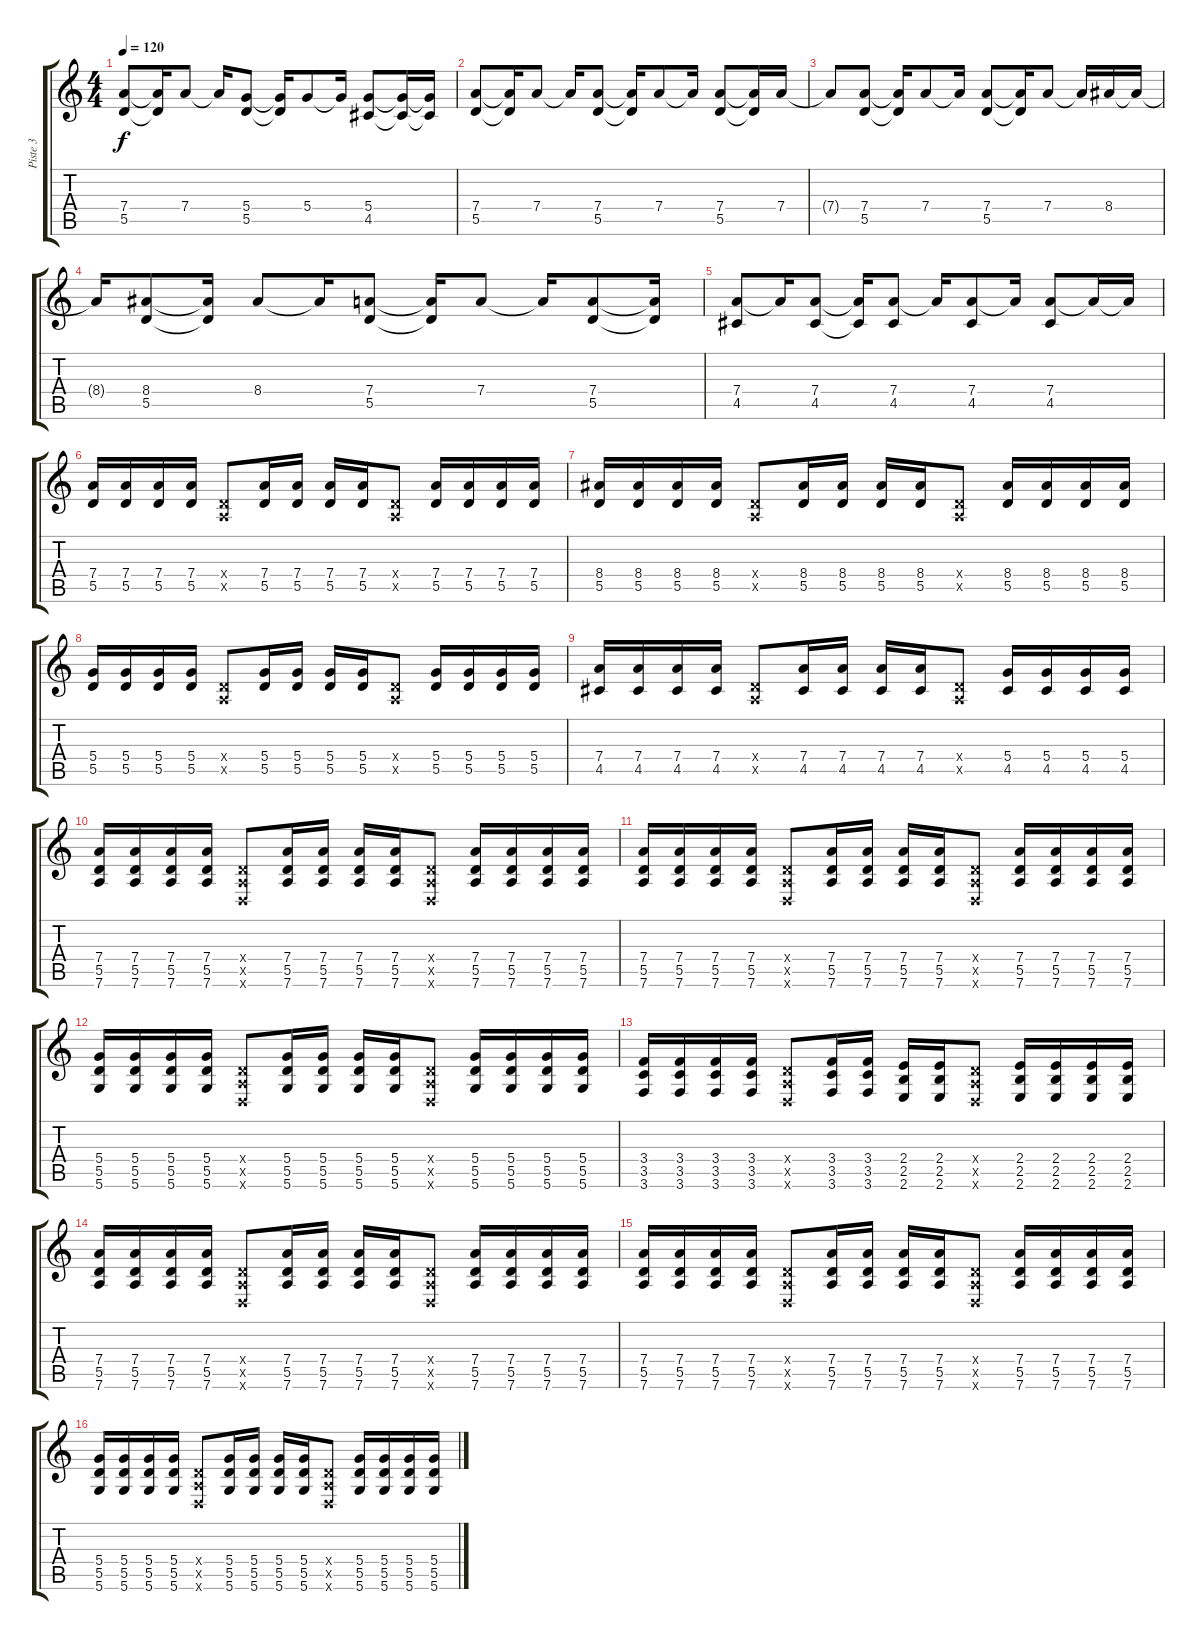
\track ("Piste 3" "Piste 3") {instrument electricguitarjazz}
\staff {score tabs}
\tuning (E4 B3 G3 D3 A2 D2) {hide}
\ts (4 4)
\tempo 120
\clef g2
\ks c
(7.4 5.5).8{dy f} (7.4{t} 5.5{t}).16 7.4.8 7.4{t}.16 (5.4 5.5).8 (5.4{t} 5.5{t}).16 5.4.8 5.4{t}.16 (5.4 4.5).8 (5.4{t} 4.5{t}).16 (5.4{t} 4.5{t}).16 |
(7.4 5.5).8 (7.4{t} 5.5{t}).16 7.4.8 7.4{t}.16 (7.4 5.5).8 (7.4{t} 5.5{t}).16 7.4.8 7.4{t}.16 (7.4 5.5).8 (7.4{t} 5.5{t}).16 7.4.16 |
7.4{t}.8 (7.4 5.5).8 (7.4{t} 5.5{t}).16 7.4.8 7.4{t}.16 (7.4 5.5).8 (7.4{t} 5.5{t}).16 7.4.8 7.4{t}.16 8.4.16 8.4{t}.16 |
8.4{t}.16 (8.4 5.5).8 (8.4{t} 5.5{t}).16 8.4.8 8.4{t}.16 (7.4 5.5).8 (7.4{t} 5.5{t}).16 7.4.8 7.4{t}.16 (7.4 5.5).8 (7.4{t} 5.5{t}).16 |
(7.4 4.5).8 7.4{t}.16 (7.4 4.5).8 (7.4{t} 4.5{t}).16 (7.4 4.5).8 7.4{t}.16 (7.4 4.5).8 7.4{t}.16 (7.4 4.5).8 7.4{t}.16 7.4{t}.16 |
(7.4 5.5).16{volume 8 balance 8 instrument overdrivenguitar} (7.4 5.5).16 (7.4 5.5).16 (7.4 5.5).16 (0.4{x} 0.5{x}).8 (7.4 5.5).16 (7.4 5.5).16 (7.4 5.5).16 (7.4 5.5).16 (0.4{x} 0.5{x}).8 (7.4 5.5).16 (7.4 5.5).16 (7.4 5.5).16 (7.4 5.5).16 |
(8.4 5.5).16 (8.4 5.5).16 (8.4 5.5).16 (8.4 5.5).16 (0.4{x} 0.5{x}).8 (8.4 5.5).16 (8.4 5.5).16 (8.4 5.5).16 (8.4 5.5).16 (0.4{x} 0.5{x}).8 (8.4 5.5).16 (8.4 5.5).16 (8.4 5.5).16 (8.4 5.5).16 |
(5.4 5.5).16 (5.4 5.5).16 (5.4 5.5).16 (5.4 5.5).16 (0.4{x} 0.5{x}).8 (5.4 5.5).16 (5.4 5.5).16 (5.4 5.5).16 (5.4 5.5).16 (0.4{x} 0.5{x}).8 (5.4 5.5).16 (5.4 5.5).16 (5.4 5.5).16 (5.4 5.5).16 |
(7.4 4.5).16 (7.4 4.5).16 (7.4 4.5).16 (7.4 4.5).16 (0.4{x} 0.5{x}).8 (7.4 4.5).16 (7.4 4.5).16 (7.4 4.5).16 (7.4 4.5).16 (0.4{x} 0.5{x}).8 (5.4 4.5).16 (5.4 4.5).16 (5.4 4.5).16 (5.4 4.5).16 |
(7.4 5.5 7.6).16 (7.4 5.5 7.6).16 (7.4 5.5 7.6).16 (7.4 5.5 7.6).16 (0.4{x} 0.5{x} 0.6{x}).8 (7.4 5.5 7.6).16 (7.4 5.5 7.6).16 (7.4 5.5 7.6).16 (7.4 5.5 7.6).16 (0.4{x} 0.5{x} 0.6{x}).8 (7.4 5.5 7.6).16 (7.4 5.5 7.6).16 (7.4 5.5 7.6).16 (7.4 5.5 7.6).16 |
(7.4 5.5 7.6).16 (7.4 5.5 7.6).16 (7.4 5.5 7.6).16 (7.4 5.5 7.6).16 (0.4{x} 0.5{x} 0.6{x}).8 (7.4 5.5 7.6).16 (7.4 5.5 7.6).16 (7.4 5.5 7.6).16 (7.4 5.5 7.6).16 (0.4{x} 0.5{x} 0.6{x}).8 (7.4 5.5 7.6).16 (7.4 5.5 7.6).16 (7.4 5.5 7.6).16 (7.4 5.5 7.6).16 |
(5.4 5.5 5.6).16 (5.4 5.5 5.6).16 (5.4 5.5 5.6).16 (5.4 5.5 5.6).16 (0.4{x} 0.5{x} 0.6{x}).8 (5.4 5.5 5.6).16 (5.4 5.5 5.6).16 (5.4 5.5 5.6).16 (5.4 5.5 5.6).16 (0.4{x} 0.5{x} 0.6{x}).8 (5.4 5.5 5.6).16 (5.4 5.5 5.6).16 (5.4 5.5 5.6).16 (5.4 5.5 5.6).16 |
(3.4 3.5 3.6).16 (3.4 3.5 3.6).16 (3.4 3.5 3.6).16 (3.4 3.5 3.6).16 (0.4{x} 0.5{x} 0.6{x}).8 (3.4 3.5 3.6).16 (3.4 3.5 3.6).16 (2.4 2.5 2.6).16 (2.4 2.5 2.6).16 (0.4{x} 0.5{x} 0.6{x}).8 (2.4 2.5 2.6).16 (2.4 2.5 2.6).16 (2.4 2.5 2.6).16 (2.4 2.5 2.6).16 |
(7.4 5.5 7.6).16 (7.4 5.5 7.6).16 (7.4 5.5 7.6).16 (7.4 5.5 7.6).16 (0.4{x} 0.5{x} 0.6{x}).8 (7.4 5.5 7.6).16 (7.4 5.5 7.6).16 (7.4 5.5 7.6).16 (7.4 5.5 7.6).16 (0.4{x} 0.5{x} 0.6{x}).8 (7.4 5.5 7.6).16 (7.4 5.5 7.6).16 (7.4 5.5 7.6).16 (7.4 5.5 7.6).16 |
(7.4 5.5 7.6).16 (7.4 5.5 7.6).16 (7.4 5.5 7.6).16 (7.4 5.5 7.6).16 (0.4{x} 0.5{x} 0.6{x}).8 (7.4 5.5 7.6).16 (7.4 5.5 7.6).16 (7.4 5.5 7.6).16 (7.4 5.5 7.6).16 (0.4{x} 0.5{x} 0.6{x}).8 (7.4 5.5 7.6).16 (7.4 5.5 7.6).16 (7.4 5.5 7.6).16 (7.4 5.5 7.6).16 |
(5.4 5.5 5.6).16 (5.4 5.5 5.6).16 (5.4 5.5 5.6).16 (5.4 5.5 5.6).16 (0.4{x} 0.5{x} 0.6{x}).8 (5.4 5.5 5.6).16 (5.4 5.5 5.6).16 (5.4 5.5 5.6).16 (5.4 5.5 5.6).16 (0.4{x} 0.5{x} 0.6{x}).8 (5.4 5.5 5.6).16 (5.4 5.5 5.6).16 (5.4 5.5 5.6).16 (5.4 5.5 5.6).16
